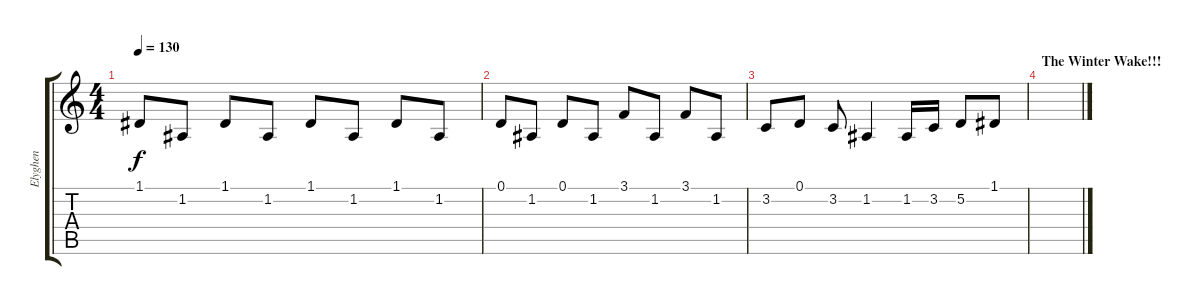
\track ("Elyghen" "Elyghen") {instrument lead2sawtooth}
\staff {score tabs}
\tuning (D4 A3 F3 C3 G2 D2) {hide}
\ts (4 4)
\tempo 130
\clef g2
\ks c
1.1.8{dy f} 1.2.8 1.1.8 1.2.8 1.1.8 1.2.8 1.1.8 1.2.8 |
0.1.8 1.2.8 0.1.8 1.2.8 3.1.8 1.2.8 3.1.8 1.2.8 |
3.2.8 0.1.8 3.2.8 1.2.4 1.2.16 3.2.16 5.2.8 1.1.8 |
\section ("" "The Winter Wake!!!")
